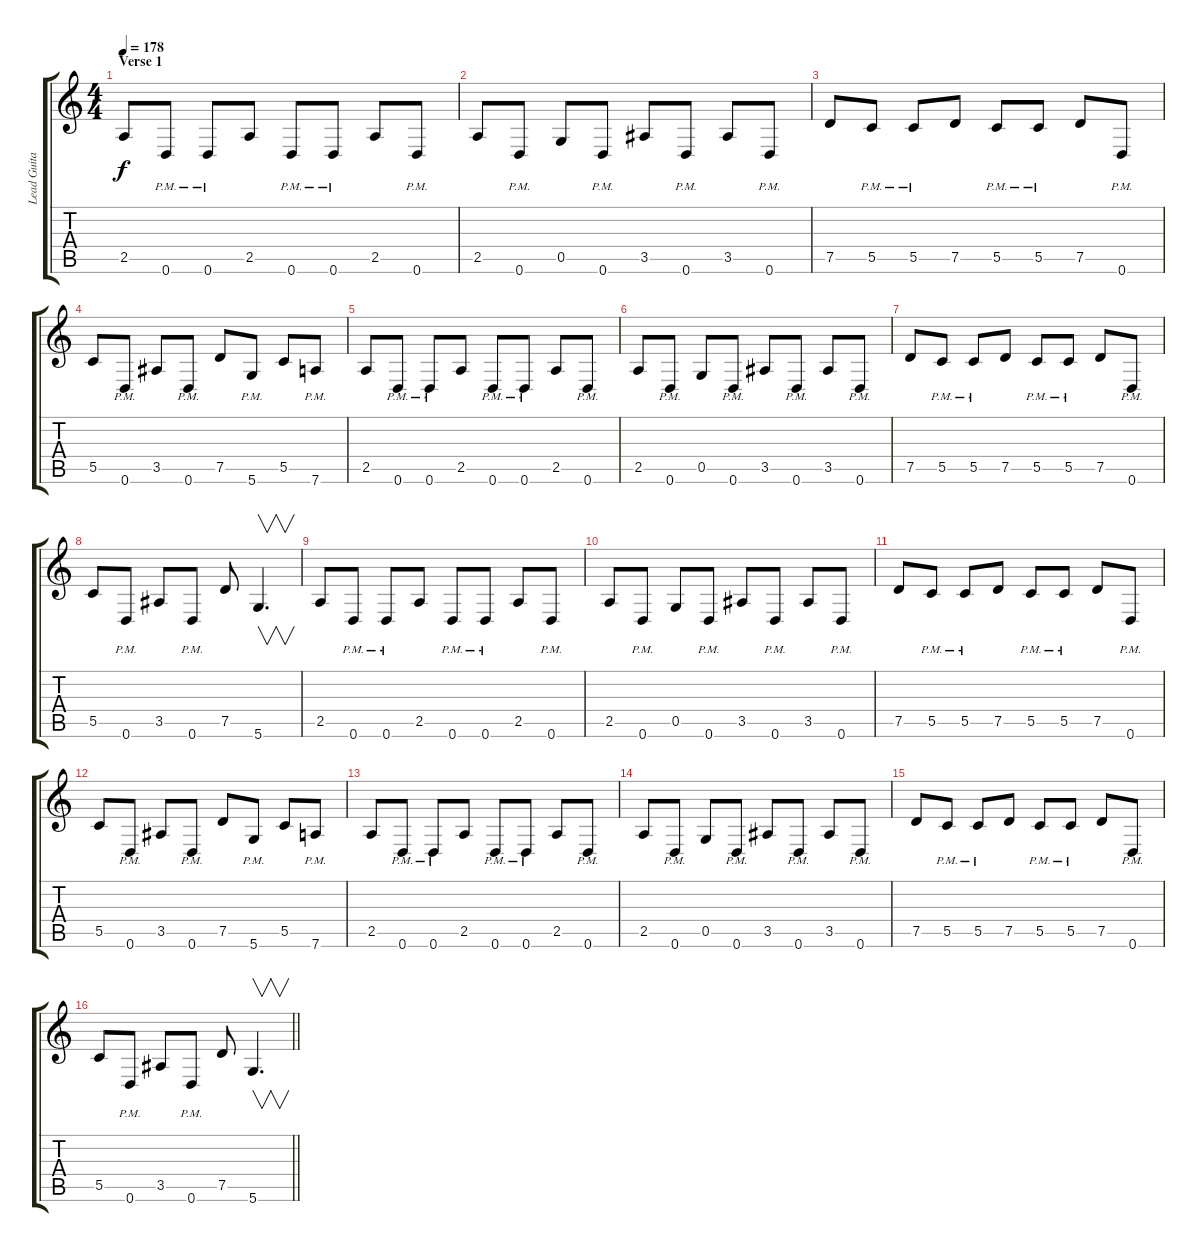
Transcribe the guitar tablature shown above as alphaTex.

\track ("Lead Guitar" "Lead Guita") {instrument distortionguitar}
\staff {score tabs}
\tuning (D4 A3 F3 C3 G2 D2) {hide}
\ts (4 4)
\section ("" "Verse 1")
\tempo 178
\clef g2
\ks c
2.5.8{dy f} 0.6{pm}.8 0.6{pm}.8 2.5.8 0.6{pm}.8 0.6{pm}.8 2.5.8 0.6{pm}.8 |
2.5.8 0.6{pm}.8 0.5.8 0.6{pm}.8 3.5.8 0.6{pm}.8 3.5.8 0.6{pm}.8 |
7.5.8 5.5{pm}.8 5.5{pm}.8 7.5.8 5.5{pm}.8 5.5{pm}.8 7.5.8 0.6{pm}.8 |
5.5.8 0.6{pm}.8 3.5.8 0.6{pm}.8 7.5.8 5.6{pm}.8 5.5.8 7.6{pm}.8 |
2.5.8 0.6{pm}.8 0.6{pm}.8 2.5.8 0.6{pm}.8 0.6{pm}.8 2.5.8 0.6{pm}.8 |
2.5.8 0.6{pm}.8 0.5.8 0.6{pm}.8 3.5.8 0.6{pm}.8 3.5.8 0.6{pm}.8 |
7.5.8 5.5{pm}.8 5.5{pm}.8 7.5.8 5.5{pm}.8 5.5{pm}.8 7.5.8 0.6{pm}.8 |
5.5.8 0.6{pm}.8 3.5.8 0.6{pm}.8 7.5.8 5.6.4{v d} |
2.5.8 0.6{pm}.8 0.6{pm}.8 2.5.8 0.6{pm}.8 0.6{pm}.8 2.5.8 0.6{pm}.8 |
2.5.8 0.6{pm}.8 0.5.8 0.6{pm}.8 3.5.8 0.6{pm}.8 3.5.8 0.6{pm}.8 |
7.5.8 5.5{pm}.8 5.5{pm}.8 7.5.8 5.5{pm}.8 5.5{pm}.8 7.5.8 0.6{pm}.8 |
5.5.8 0.6{pm}.8 3.5.8 0.6{pm}.8 7.5.8 5.6{pm}.8 5.5.8 7.6{pm}.8 |
2.5.8 0.6{pm}.8 0.6{pm}.8 2.5.8 0.6{pm}.8 0.6{pm}.8 2.5.8 0.6{pm}.8 |
2.5.8 0.6{pm}.8 0.5.8 0.6{pm}.8 3.5.8 0.6{pm}.8 3.5.8 0.6{pm}.8 |
7.5.8 5.5{pm}.8 5.5{pm}.8 7.5.8 5.5{pm}.8 5.5{pm}.8 7.5.8 0.6{pm}.8 |
\barLineRight lightlight
5.5.8 0.6{pm}.8 3.5.8 0.6{pm}.8 7.5.8 5.6.4{v d}
